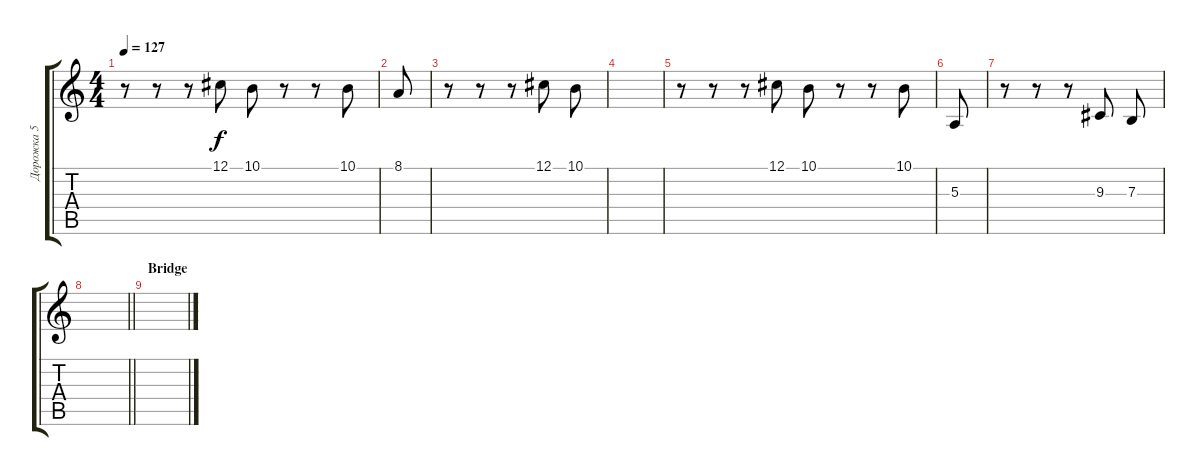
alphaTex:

\track ("Дорожка 5" "Дорожка 5") {instrument tremolostrings}
\staff {score tabs}
\tuning (Db4 Ab3 E3 B2 Gb2 Db2) {hide}
\ts (4 4)
\tempo 127
\clef g2
\ks c
r.8{dy f} r.8 r.8 12.1.8 10.1.8 r.8 r.8 10.1.8 |
8.1.8 |
r.8 r.8 r.8 12.1.8 10.1.8 |
|
r.8 r.8 r.8 12.1.8 10.1.8 r.8 r.8 10.1.8 |
5.3.8 |
r.8 r.8 r.8 9.3.8 7.3.8 |
\barLineRight lightlight
|
\section ("" "Bridge")
